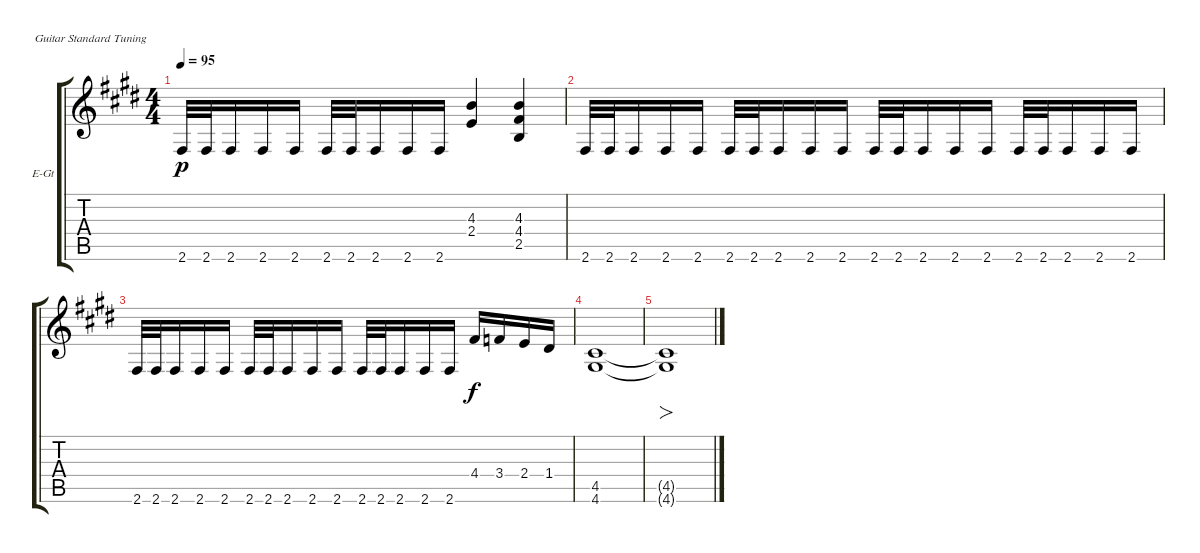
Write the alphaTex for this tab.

\bracketExtendMode groupsimilarinstruments
\firstSystemTrackNameOrientation horizontal
\otherSystemsTrackNameOrientation horizontal
\track ("Electric Guitar 1" "E-Gt") {instrument distortionguitar}
\staff {score tabs}
\tuning (E4 B3 G3 D3 A2 E2)
\ts (4 4)
\tempo 95
\clef g2
\ks c#minor
2.6.32{dy p} 2.6.32 2.6.16 2.6.16 2.6.16 2.6.32 2.6.32 2.6.16 2.6.16 2.6.16 (2.4 4.3).4 (2.5 4.4 4.3).4 |
2.6.32 2.6.32 2.6.16 2.6.16 2.6.16 2.6.32 2.6.32 2.6.16 2.6.16 2.6.16 2.6.32 2.6.32 2.6.16 2.6.16 2.6.16 2.6.32 2.6.32 2.6.16 2.6.16 2.6.16 |
2.6.32 2.6.32 2.6.16 2.6.16 2.6.16 2.6.32 2.6.32 2.6.16 2.6.16 2.6.16 2.6.32 2.6.32 2.6.16 2.6.16 2.6.16 4.4.16{dy f} 3.4.16 2.4.16 1.4.16 |
(4.5 4.6).1 |
(4.6{t} 4.5{t}).1{fo}
